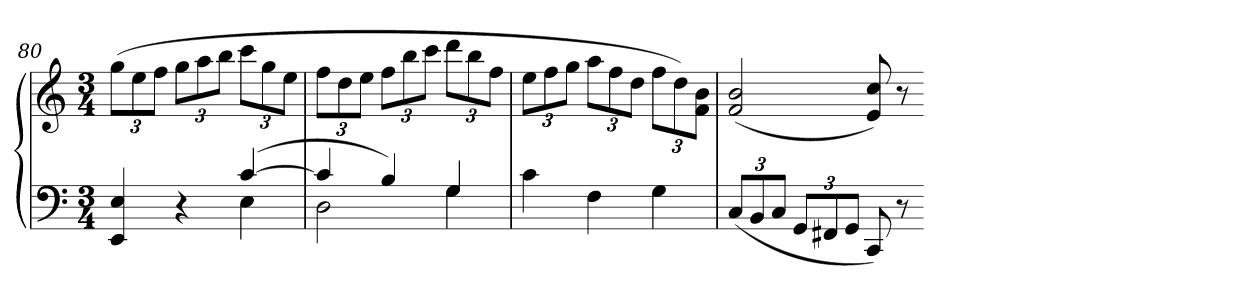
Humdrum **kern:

**kern	**kern
*part1	*part1
*staff2	*staff1
*clefF4	*clefG2
*k[]	*k[]
*C:	*C:
*M3/4	*M3/4
=80	=80
*^	*
4EE 4E	2ryy	(12ggL
.	.	12ee
.	.	12ffJ
4r	.	12ggL
.	.	12aa
.	.	12bbJ
([4c	4E	12cccL
.	.	12gg
.	.	12eeJ
=81	=81	=81
4c]	2D	12ffL
.	.	12dd
.	.	12eeJ
4B)	.	12ffL
.	.	12bb
.	.	12cccJ
4G	4G	12dddL
.	.	12bb
.	.	12ffJ
*v	*v	*
=82	=82
4c	12eeL
.	12ff
.	12ggJ
4F	12aaL
.	12ff
.	12ddJ
4G	12ffL
.	12dd)
.	12f 12bJ
=83	=83
(12CL	(2f 2b
12BB	.
12CJ	.
12GGL	.
12FF#X	.
12GGJ	.
8CC)	8e 8cc)
8r	8r
=-	=-
*-	*-
